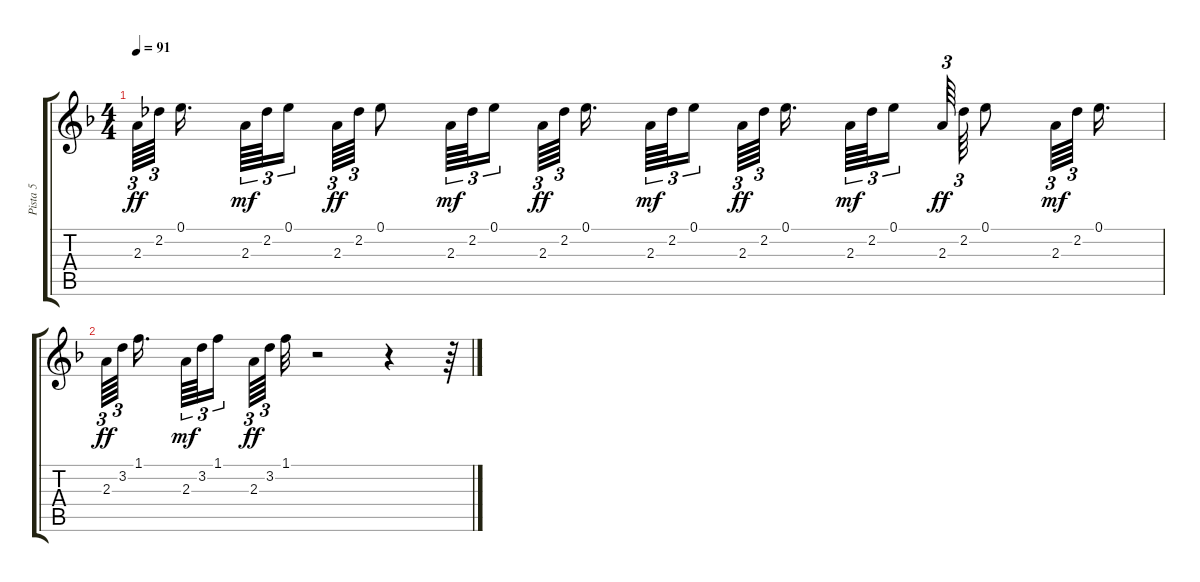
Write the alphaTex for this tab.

\track ("Pista 5" "Pista 5") {instrument acousticguitarsteel}
\staff {score tabs}
\tuning (E4 B3 G3 D3 A2 E2) {hide}
\ts (4 4)
\tempo 91
\clef g2
\ks f
2.3.64{tu (3 2) dy ff volume 2} 2.2.64{tu (3 2) beam splitsecondary} 0.1.16{d beam splitsecondary} 2.3.64{tu (3 2) dy mf volume 2} 2.2.64{tu (3 2)} 0.1.16{tu (3 2) beam splitsecondary} 2.3.64{tu (3 2) dy ff volume 2} 2.2.64{tu (3 2)} 0.1.8{volume 2} 2.3.64{tu (3 2) dy mf volume 2} 2.2.64{tu (3 2)} 0.1.16{tu (3 2) beam splitsecondary} 2.3.64{tu (3 2) dy ff} 2.2.64{tu (3 2) beam splitsecondary} 0.1.16{d volume 2} 2.3.64{tu (3 2) dy mf volume 1} 2.2.64{tu (3 2)} 0.1.16{tu (3 2) beam splitsecondary} 2.3.64{tu (3 2) dy ff volume 1} 2.2.64{tu (3 2) beam splitsecondary} 0.1.16{d beam splitsecondary} 2.3.64{tu (3 2) dy mf volume 1} 2.2.64{tu (3 2)} 0.1.16{tu (3 2) beam splitsecondary} 2.3.64{tu (3 2) dy ff volume 1} 2.2.64{tu (3 2)} 0.1.8 2.3.64{tu (3 2) dy mf volume 0} 2.2.64{tu (3 2) beam splitsecondary} 0.1.16{d} |
2.3.64{tu (3 2) dy ff volume 0} 3.2.64{tu (3 2) beam splitsecondary} 1.1.16{d volume 0 beam splitsecondary} 2.3.64{tu (3 2) dy mf volume 0} 3.2.64{tu (3 2) volume 6} 1.1.16{tu (3 2) beam splitsecondary} 2.3.64{tu (3 2) dy ff} 3.2.64{tu (3 2) beam splitsecondary} 1.1.32 r.2 r.4 r.64
